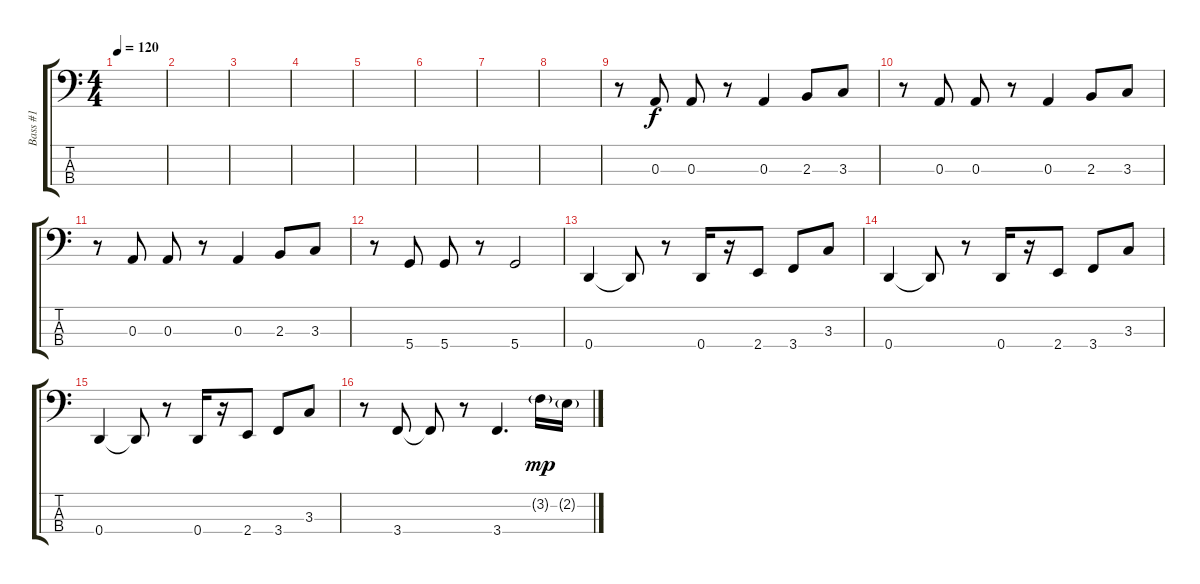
\track ("Bass #1" "Bass #1") {instrument electricbasspick}
\staff {score tabs}
\tuning (G2 D2 A1 D1) {hide}
\ts (4 4)
\tempo 120
\clef f4
\ks c
|
|
|
|
|
|
|
|
r.8 0.3.8 0.3.8 r.8 0.3.4 2.3.8 3.3.8 |
r.8 0.3.8 0.3.8 r.8 0.3.4 2.3.8 3.3.8 |
r.8 0.3.8 0.3.8 r.8 0.3.4 2.3.8 3.3.8 |
r.8 5.4.8 5.4.8 r.8 5.4.2 |
0.4.4 0.4{t}.8 r.8 0.4.16 r.16 2.4.8 3.4.8 3.3.8 |
0.4.4 0.4{t}.8 r.8 0.4.16 r.16 2.4.8 3.4.8 3.3.8 |
0.4.4 0.4{t}.8 r.8 0.4.16 r.16 2.4.8 3.4.8 3.3.8 |
r.8 3.4.8 3.4{t}.8 r.8 3.4.4{d} 3.2{g}.16{dy mp} 2.2{g}.16
